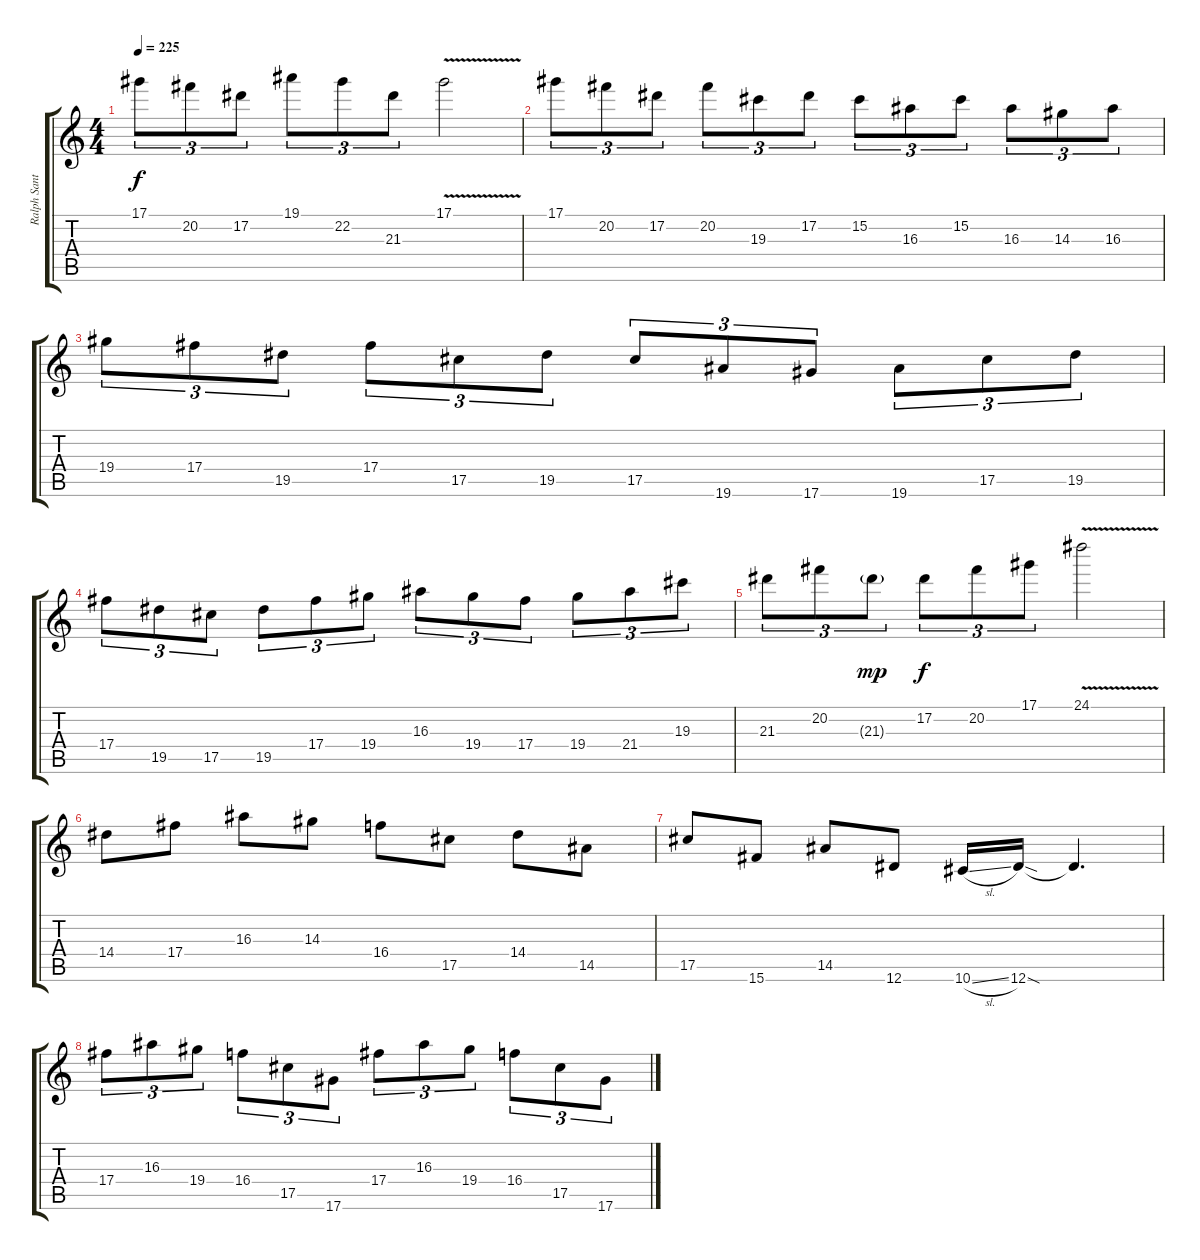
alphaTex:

\track ("Ralph Santolla" "Ralph Sant") {instrument distortionguitar}
\staff {score tabs}
\tuning (Eb4 Bb3 Gb3 Db3 Ab2 Eb2) {hide}
\ts (4 4)
\tempo 225
\clef g2
\ks c
17.1.8{tu (3 2) dy f} 20.2.8{tu (3 2)} 17.2.8{tu (3 2)} 19.1.8{tu (3 2)} 22.2.8{tu (3 2)} 21.3.8{tu (3 2)} 17.1{v}.2 |
17.1.8{tu (3 2)} 20.2.8{tu (3 2)} 17.2.8{tu (3 2)} 20.2.8{tu (3 2)} 19.3.8{tu (3 2)} 17.2.8{tu (3 2)} 15.2.8{tu (3 2)} 16.3.8{tu (3 2)} 15.2.8{tu (3 2)} 16.3.8{tu (3 2)} 14.3.8{tu (3 2)} 16.3.8{tu (3 2)} |
19.4.8{tu (3 2)} 17.4.8{tu (3 2)} 19.5.8{tu (3 2)} 17.4.8{tu (3 2)} 17.5.8{tu (3 2)} 19.5.8{tu (3 2)} 17.5.8{tu (3 2)} 19.6.8{tu (3 2)} 17.6.8{tu (3 2)} 19.6.8{tu (3 2)} 17.5.8{tu (3 2)} 19.5.8{tu (3 2)} |
17.4.8{tu (3 2)} 19.5.8{tu (3 2)} 17.5.8{tu (3 2)} 19.5.8{tu (3 2)} 17.4.8{tu (3 2)} 19.4.8{tu (3 2)} 16.3.8{tu (3 2)} 19.4.8{tu (3 2)} 17.4.8{tu (3 2)} 19.4.8{tu (3 2)} 21.4.8{tu (3 2)} 19.3.8{tu (3 2)} |
21.3.8{tu (3 2)} 20.2.8{tu (3 2)} 21.3{g}.8{tu (3 2) dy mp} 17.2.8{tu (3 2) dy f} 20.2.8{tu (3 2)} 17.1.8{tu (3 2)} 24.1{v}.2 |
14.4.8 17.4.8 16.3.8 14.3.8 16.4.8 17.5.8 14.4.8 14.5.8 |
17.5.8 15.6.8 14.5.8 12.6.8 10.6{sl}.16 12.6{sod}.16 12.6{t}.4{d} |
17.4.8{tu (3 2)} 16.3.8{tu (3 2)} 19.4.8{tu (3 2)} 16.4.8{tu (3 2)} 17.5.8{tu (3 2)} 17.6.8{tu (3 2)} 17.4.8{tu (3 2)} 16.3.8{tu (3 2)} 19.4.8{tu (3 2)} 16.4.8{tu (3 2)} 17.5.8{tu (3 2)} 17.6.8{tu (3 2)}
